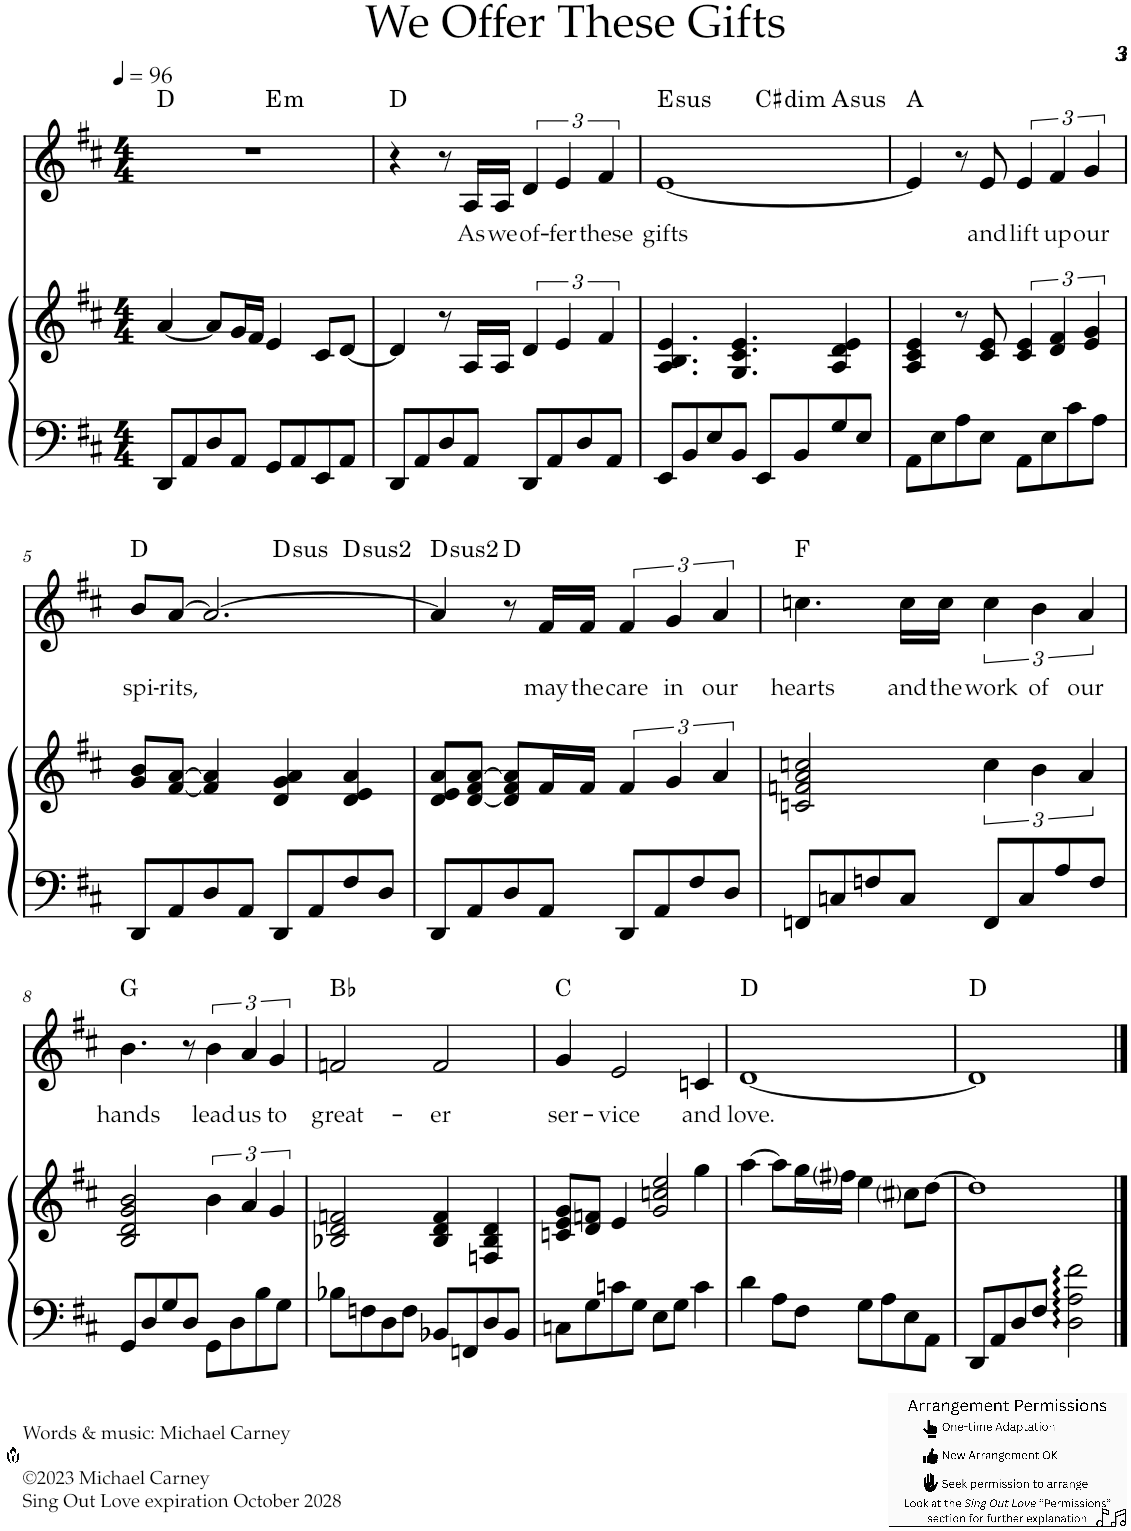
**kern	**kern	**kern	**text	**harte
*part2	*part2	*part1	*part1	*part1
*staff3	*staff2	*staff1	*staff1	*
*I"Piano	*	*I"Violin	*	*
*I'Pno	*	*I'Vln	*	*
*clefF4	*clefG2	*clefG2	*	*
*k[f#c#]	*k[f#c#]	*k[f#c#]	*	*
*M4/4	*M4/4	*M4/4	*	*
*MM96	*MM96	*MM96	*	*
=1	=1	=1	=1	=1
*	*	*^	*	*
8DD/L	[<4a/	1r	2ryy	.	D:maj
8AA/	.	.	.	.	.
8D/	8a/L]	.	.	.	.
8AA/J	16g/L	.	.	.	.
.	16f#/JJ	.	.	.	.
!	!	!	!	!	!LO:H:kt=m
8GG/L	4e/	.	2ryy	.	E:min
8AA/	.	.	.	.	.
8EE/	8c#/L	.	.	.	.
8AA/J	[<8d/J	.	.	.	.
*	*	*v	*v	*	*
=2	=2	=2	=2	=2
8DD/L	4d/]	4r	.	D:maj
8AA/	.	.	.	.
8D/	8r	8r	.	.
!	!	!	!LO:LY:b	!
8AA/J	16A/LL	16A/LL	As	.
!	!	!	!LO:LY:b	!
.	16A/JJ	16A/JJ	we	.
!	!	!	!LO:LY:b	!
8DD/L	6d/	6d/	of-	.
8AA/	.	.	.	.
!	!	!	!LO:LY:b	!
.	6e/	6e/	-fer	.
8D/	.	.	.	.
!	!	!	!LO:LY:b	!
.	6f#/	6f#/	these	.
8AA/J	.	.	.	.
=3	=3	=3	=3	=3
!	!	!	!LO:LY:b	!LO:H:kt=sus
*	*	*^	*	*
*	*	*	*^	*	*
8EE/L	4.A/ 4.B/ 4.e/	[<1e	2ryy	2.ryy	gifts	E:sus4
8BB/	.	.	.	.	.	.
8E/	.	.	.	.	.	.
8BB/J	4.G/ 4.c#/ 4.e/	.	.	.	.	.
!	!	!	!	!	!	!LO:H:kt=dim
8EE/L	.	.	2ryy	.	.	C#:dim
8BB/	.	.	.	.	.	.
!	!	!	!	!	!	!LO:H:kt=sus
8G/	4A/ 4d/ 4e/	.	.	4ryy	.	A:sus4
8E/J	.	.	.	.	.	.
*	*	*v	*v	*v	*	*
=4	=4	=4	=4	=4
8AA\L	4A/ 4c#/ 4e/	4e/]	.	A:maj
8E\	.	.	.	.
8A\	8r	8r	.	.
!	!	!	!LO:LY:b	!
8E\J	8c#/ 8e/	8e/	and	.
!	!	!	!LO:LY:b	!
8AA\L	6c#/ 6e/	6e/	lift	.
8E\	.	.	.	.
!	!	!	!LO:LY:b	!
.	6d/ 6f#/	6f#/	up	.
8c#\	.	.	.	.
!	!	!	!LO:LY:b	!
.	6e/ 6g/	6g/	our	.
8A\J	.	.	.	.
!!LO:LB:g=z
=5	=5	=5	=5	=5
!	!	!	!LO:LY:b	!
*	*	*^	*	*
*	*	*	*^	*	*
8DD/L	8g/ 8b/L	8b/L	2ryy	2.ryy	spi-	D:maj
!	!	!	!	!	!LO:LY:b	!
8AA/	[8f#/ [8a/J	[>8a/J	.	.	-rits,	.
8D/	4f#/] 4a/]	2.a/_	.	.	.	.
8AA/J	.	.	.	.	.	.
!	!	!	!	!	!	!LO:H:kt=sus
8DD/L	4d/ 4g/ 4a/	.	2ryy	.	.	D:sus4
8AA/	.	.	.	.	.	.
!	!	!	!	!	!	!LO:H:kt=2
8F#/	4d/ 4e/ 4a/	.	.	4ryy	.	D:(1,2,5)
8D/J	.	.	.	.	.	.
=6	=6	=6	=6	=6	=6	=6
!	!	!	!	!	!	!LO:H:kt=2
*	*	*v	*v	*v	*	*
8DD/L	8d/ 8e/ 8a/L	4a/]	.	D:(1,2,5)
8AA/	[<8d/ 8f#/ [>8a/J	.	.	.
8D/	8d/] 8f#/ 8a/]L	8r	.	D:maj
!	!	!	!LO:LY:b	!
8AA/J	16f#/L	16f#/LL	may	.
!	!	!	!LO:LY:b	!
.	16f#/JJ	16f#/JJ	the	.
!	!	!	!LO:LY:b	!
8DD/L	6f#/	6f#/	care	.
8AA/	.	.	.	.
!	!	!	!LO:LY:b	!
.	6g/	6g/	in	.
8F#/	.	.	.	.
!	!	!	!LO:LY:b	!
.	6a/	6a/	our	.
8D/J	.	.	.	.
=7	=7	=7	=7	=7
!	!	!	!LO:LY:b	!
8FFn/L	2cn/ 2fn/ 2a/ 2ccn/	4.ccn\	hearts	F:maj
8Cn/	.	.	.	.
8Fn/	.	.	.	.
!	!	!	!LO:LY:b	!
8C/J	.	16cc\LL	and	.
!	!	!	!LO:LY:b	!
.	.	16cc\JJ	the	.
!	!	!	!LO:LY:b	!
8FF/L	6cc\	6cc\	work	.
8C/	.	.	.	.
!	!	!	!LO:LY:b	!
.	6b\	6b\	of	.
8A/	.	.	.	.
!	!	!	!LO:LY:b	!
.	6a/	6a/	our	.
8F/J	.	.	.	.
!!LO:LB:g=z
=8	=8	=8	=8	=8
!	!	!	!LO:LY:b	!
8GG/L	2B/ 2d/ 2g/ 2b/	4.b\	hands	G:maj
8D/	.	.	.	.
8G/	.	.	.	.
8D/J	.	8r	.	.
!	!	!	!LO:LY:b	!
8GG\L	6b\	6b\	lead	.
8D\	.	.	.	.
!	!	!	!LO:LY:b	!
.	6a/	6a/	us	.
8B\	.	.	.	.
!	!	!	!LO:LY:b	!
.	6g/	6g/	to	.
8G\J	.	.	.	.
=9	=9	=9	=9	=9
!	!	!	!LO:LY:b	!
8B-X\L	2B-X/ 2d/ 2fn/	2fn/	great-	Bb:maj
8Fn\	.	.	.	.
8D\	.	.	.	.
8F\J	.	.	.	.
!	!	!	!LO:LY:b	!
8BB-X/L	4B-/ 4d/ 4f/	2f/	-er	.
8FFn/	.	.	.	.
8D/	4Fn/ 4B-/ 4d/	.	.	.
8BB-/J	.	.	.	.
=10	=10	=10	=10	=10
*	*^	*	*	*
!	!	!	!	!LO:LY:b	!
8Cn\L	8cn/ 8e/ 8g/L	2.ryy	4g/	ser-	C:maj
8G\	8d/ 8fn/J	.	.	.	.
!	!	!	!	!LO:LY:b	!
8cn\	4e/	.	2e/	-vice	.
8G\J	.	.	.	.	.
8E\L	2g/ 2ccn/ 2ee/	.	.	.	.
8G\J	.	.	.	.	.
!	!	!	!	!LO:LY:b	!
4c\	.	4gg\	4cn/	and	.
=11	=11	=11	=11	=11	=11
!	!	!	!	!LO:LY:b	!
*	*v	*v	*	*	*
4d\	[>4aa\	[<1d	love.	D:maj
8A\L	8aa\L]	.	.	.
8F#\J	16gg\L	.	.	.
.	16ff#i\JJ	.	.	.
8G\L	4ee\	.	.	.
8A\	.	.	.	.
8E\	8cc#i\L	.	.	.
8AA\J	[>8dd\J	.	.	.
=12	=12	=12	=12	=12
!	!	!	!	!LO:H:n=2:kt=N.C.
8DD/L	1dd]	1d]	.	D:maj N
8AA/	.	.	.	.
8D/	.	.	.	.
8F#/J	.	.	.	.
2D\: 2A\: 2f#\:	.	.	.	.
==	==	==	==	==
*-	*-	*-	*-	*-
